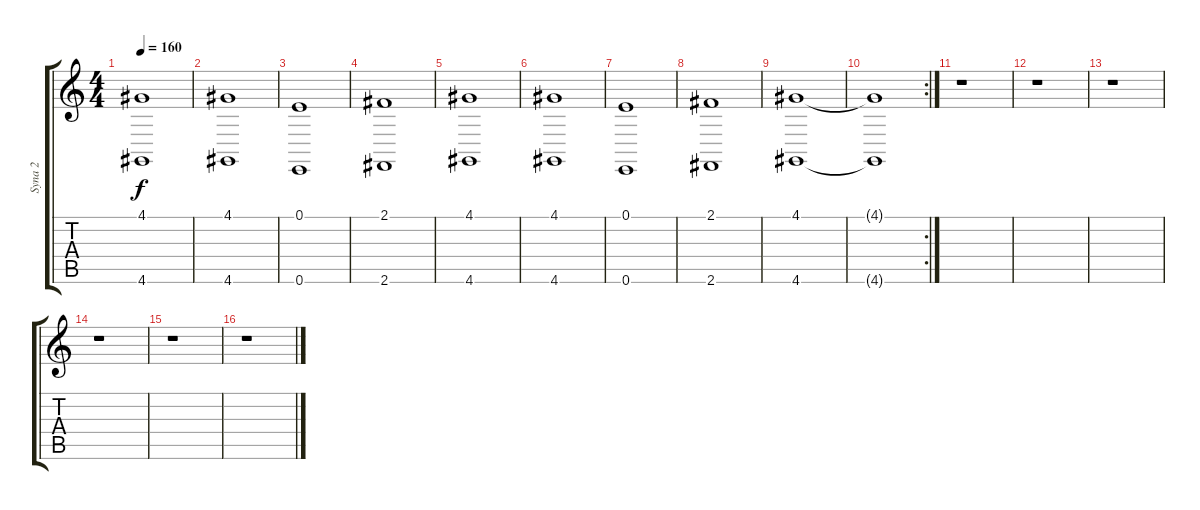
\track ("Syna 2" "Syna 2") {instrument stringensemble1}
\staff {score tabs}
\tuning (E4 B3 G3 D3 A2 E2) {hide}
\ts (4 4)
\tempo 160
\clef g2
\ks c
(4.1 4.6).1{dy f} |
(4.1 4.6).1 |
(0.1 0.6).1 |
(2.1 2.6).1 |
(4.1 4.6).1 |
(4.1 4.6).1 |
(0.1 0.6).1 |
(2.1 2.6).1 |
(4.1 4.6).1 |
\rc 2
(4.1{t} 4.6{t}).1 |
r.1 |
r.1 |
r.1 |
r.1 |
r.1 |
r.1
